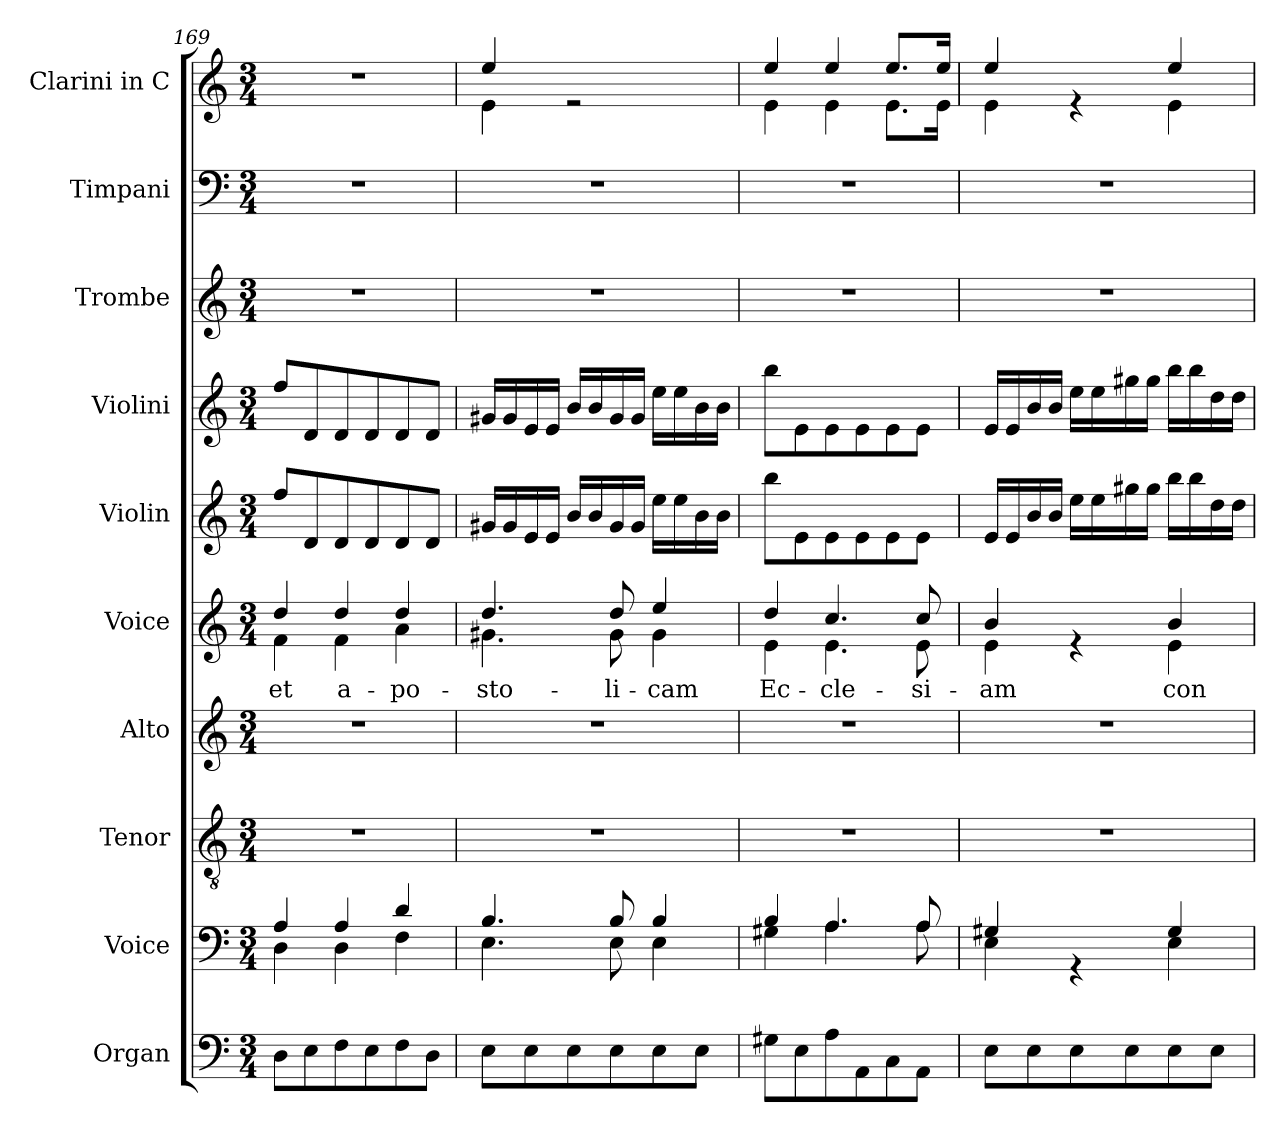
**kern	**kern	**kern	**kern	**kern	**text	**kern	**kern	**kern	**kern	**kern
*part10	*part9	*part8	*part7	*part6	*part6	*part5	*part4	*part3	*part2	*part1
*staff10	*staff9	*staff8	*staff7	*staff6	*staff6	*staff5	*staff4	*staff3	*staff2	*staff1
*I"Organ	*I"Voice	*I"Tenor	*I"Alto	*I"Voice	*	*I"Violin	*I"Violini	*I"Trombe	*I"Timpani	*I"Clarini in C
*	*	*	*	*	*	*I'Vln	*I'Vln	*I'T	*I'Timp	*I'C
*clefF4	*clefF4	*clefGv2	*clefG2	*clefG2	*	*clefG2	*clefG2	*clefG2	*clefF4	*clefG2
*k[]	*k[]	*k[]	*k[]	*k[]	*	*k[]	*k[]	*k[]	*k[]	*k[]
*M3/4	*M3/4	*M3/4	*M3/4	*M3/4	*	*M3/4	*M3/4	*M3/4	*M3/4	*M3/4
=169	=169	=169	=169	=169	=169	=169	=169	=169	=169	=169
*	*^	*	*	*	*	*	*	*	*	*
!	!	!	!	!	!	!LO:LY:b	!	!	!	!	!
*	*	*	*	*	*^	*	*	*	*	*	*
8D\L	4A/	4D\	2.r	2.r	4dd/	4f\	et	8ff/L	8ff/L	2.r	2.r	2.r
8E\	.	.	.	.	.	.	.	8d/	8d/	.	.	.
!	!	!	!	!	!	!	!LO:LY:b	!	!	!	!	!
8F\	4A/	4D\	.	.	4dd/	4f\	a-	8d/	8d/	.	.	.
8E\	.	.	.	.	.	.	.	8d/	8d/	.	.	.
!	!	!	!	!	!	!	!LO:LY:b	!	!	!	!	!
8F\	4d/	4F\	.	.	4dd/	4a\	-po-	8d/	8d/	.	.	.
8D\J	.	.	.	.	.	.	.	8d/J	8d/J	.	.	.
=170	=170	=170	=170	=170	=170	=170	=170	=170	=170	=170	=170	=170
!	!	!	!	!	!	!	!LO:LY:b	!	!	!	!	!
*	*	*	*	*	*	*	*	*	*	*	*	*^
8E\L	4.B/	4.E\	2.r	2.r	4.dd/	4.g#X\	-sto-	16g#X/LL	16g#X/LL	2.r	2.r	4ee/	4e\
.	.	.	.	.	.	.	.	16g#/	16g#/	.	.	.	.
8E\	.	.	.	.	.	.	.	16e/	16e/	.	.	.	.
.	.	.	.	.	.	.	.	16e/JJ	16e/JJ	.	.	.	.
8E\	.	.	.	.	.	.	.	16b/LL	16b/LL	.	.	2re	2ryy
.	.	.	.	.	.	.	.	16b/	16b/	.	.	.	.
!	!	!	!	!	!	!	!LO:LY:b	!	!	!	!	!	!
8E\	8B/	8E\	.	.	8dd/	8g#\	-li-	16g#/	16g#/	.	.	.	.
.	.	.	.	.	.	.	.	16g#/JJ	16g#/JJ	.	.	.	.
!	!	!	!	!	!	!	!LO:LY:b	!	!	!	!	!	!
8E\	4B/	4E\	.	.	4ee/	4g#\	-cam	16ee\LL	16ee\LL	.	.	.	.
.	.	.	.	.	.	.	.	16ee\	16ee\	.	.	.	.
8E\J	.	.	.	.	.	.	.	16b\	16b\	.	.	.	.
.	.	.	.	.	.	.	.	16b\JJ	16b\JJ	.	.	.	.
!!LO:PB:g=z	!!
=171	=171	=171	=171	=171	=171	=171	=171	=171	=171	=171	=171	=171	=171
!	!	!	!	!	!	!	!LO:LY:b	!	!	!	!	!	!
8G#X\L	4B/	4G#X\	2.r	2.r	4dd/	4e\	Ec-	8bb\L	8bb\L	2.r	2.r	4ee/	4e\
8E\	.	.	.	.	.	.	.	8e\	8e\	.	.	.	.
!	!	!	!	!	!	!	!LO:LY:b	!	!	!	!	!	!
8A\	4.A/	4.A\	.	.	4.cc/	4.e\	-cle-	8e\	8e\	.	.	4ee/	4e\
8AA\	.	.	.	.	.	.	.	8e\	8e\	.	.	.	.
8C\	.	.	.	.	.	.	.	8e\	8e\	.	.	8.ee/L	8.e\L
!	!	!	!	!	!	!	!LO:LY:b	!	!	!	!	!	!
8AA\J	8A/	8A\	.	.	8cc/	8e\	-si-	8e\J	8e\J	.	.	.	.
.	.	.	.	.	.	.	.	.	.	.	.	16ee/Jk	16e\Jk
=172	=172	=172	=172	=172	=172	=172	=172	=172	=172	=172	=172	=172	=172
!	!	!	!	!	!	!	!LO:LY:b	!	!	!	!	!	!
8E\L	4G#X/	4E\	2.r	2.r	4b/	4e\	-am	16e/LL	16e/LL	2.r	2.r	4ee/	4e\
.	.	.	.	.	.	.	.	16e/	16e/	.	.	.	.
8E\	.	.	.	.	.	.	.	16b/	16b/	.	.	.	.
.	.	.	.	.	.	.	.	16b/JJ	16b/JJ	.	.	.	.
8E\	4rGG	4ryy	.	.	4re	4ryy	.	16ee\LL	16ee\LL	.	.	4re	4ryy
.	.	.	.	.	.	.	.	16ee\	16ee\	.	.	.	.
8E\	.	.	.	.	.	.	.	16gg#X\	16gg#X\	.	.	.	.
.	.	.	.	.	.	.	.	16gg#\JJ	16gg#\JJ	.	.	.	.
!	!	!	!	!	!	!	!LO:LY:b	!	!	!	!	!	!
8E\	4G#/	4E\	.	.	4b/	4e\	con-	16bb\LL	16bb\LL	.	.	4ee/	4e\
.	.	.	.	.	.	.	.	16bb\	16bb\	.	.	.	.
8E\J	.	.	.	.	.	.	.	16dd\	16dd\	.	.	.	.
.	.	.	.	.	.	.	.	16dd\JJ	16dd\JJ	.	.	.	.
*	*v	*v	*	*	*v	*v	*	*	*	*	*	*v	*v
=	=	=	=	=	=	=	=	=	=	=
*-	*-	*-	*-	*-	*-	*-	*-	*-	*-	*-
